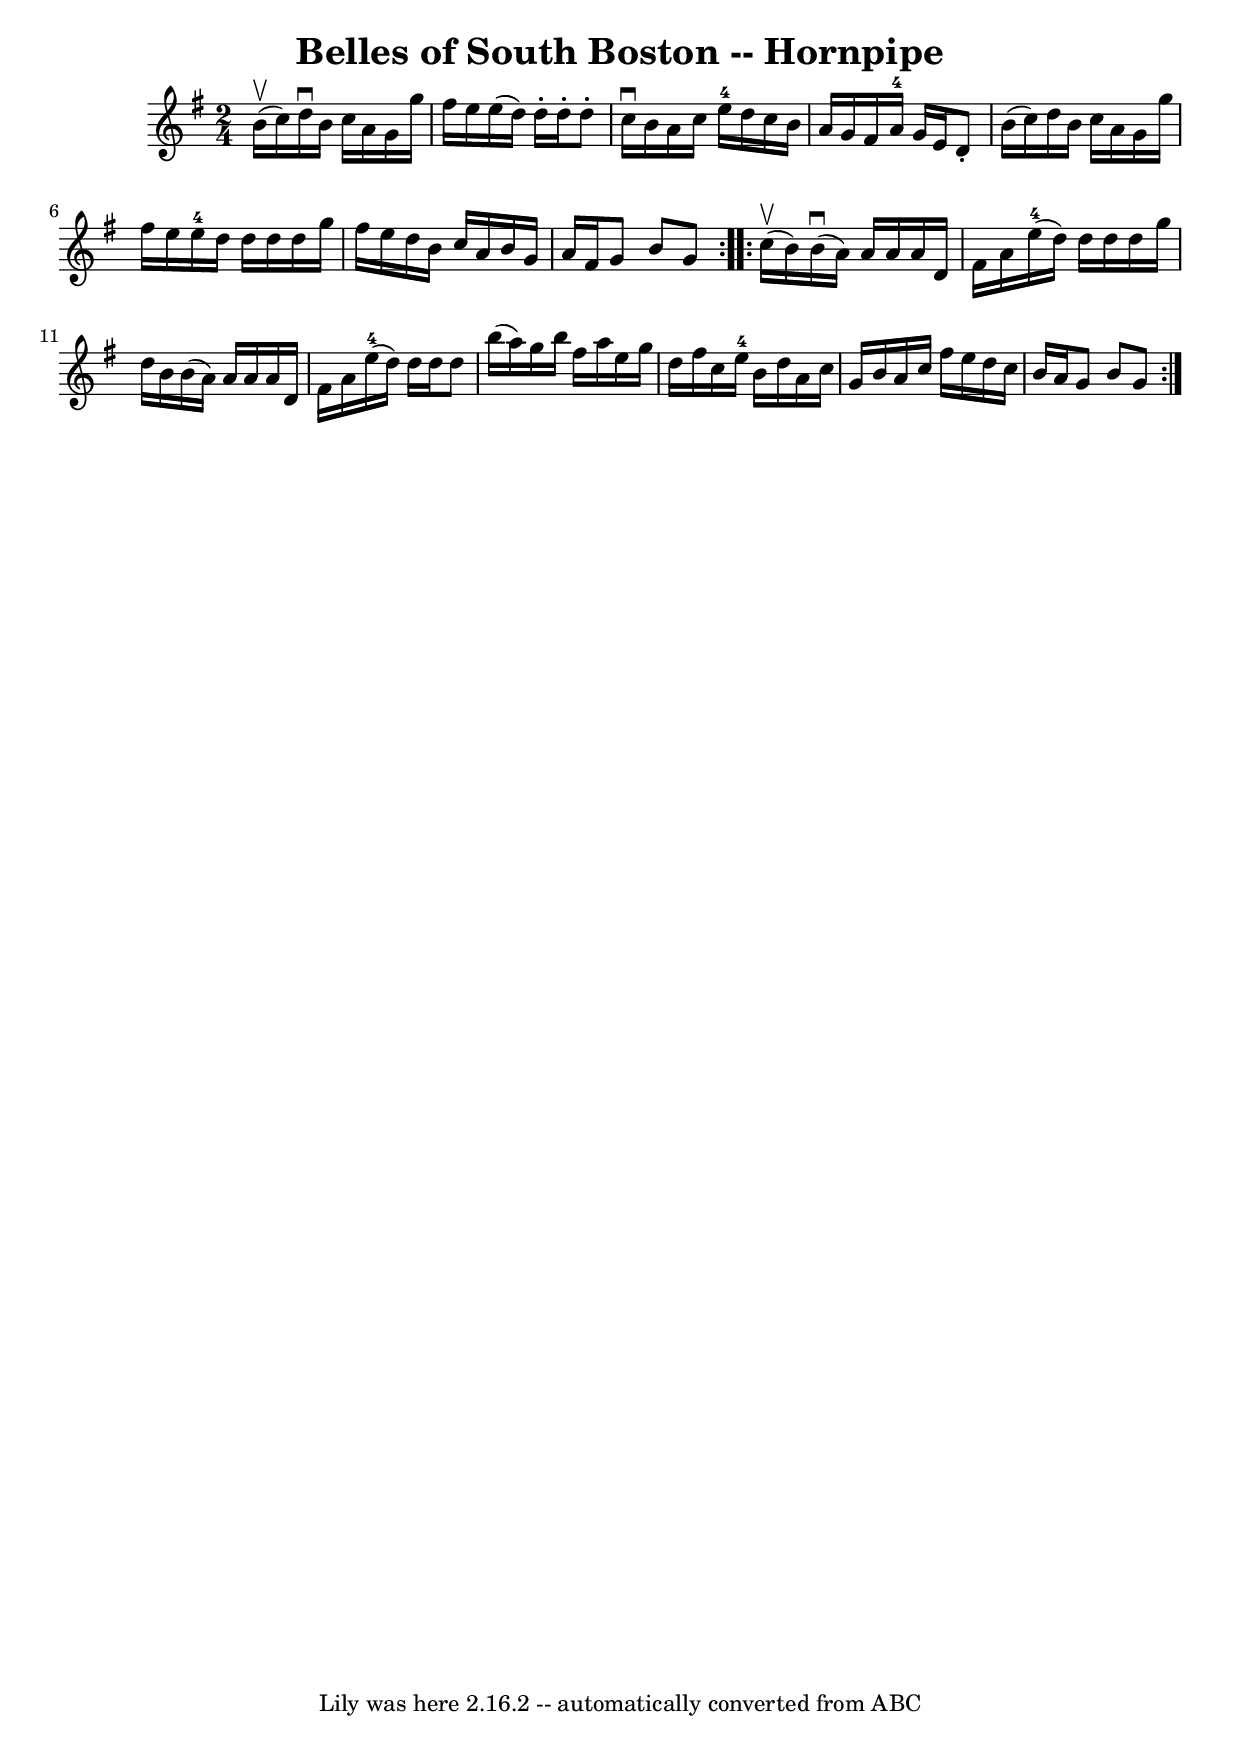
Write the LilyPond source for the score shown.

\version "2.16.2"
\include "Mammoth.ily"
\header {
  %% book = "Cole's 1000 Fiddle Tunes"
  crossRefNumber = "1"
  footnotes = ""
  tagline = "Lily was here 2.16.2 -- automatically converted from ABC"
  title = "Belles of South Boston -- Hornpipe"

}
voicedefault =  {



  \repeat volta 2 {

    \time 2/4 
    \key g \major
    b'16 (^\upbow c''16) |
    d''16^\downbow b'16 c''16 a'16 g'16 g''16 fis''16 e''16   |
    e''16 (d''16) d''16-. d''16-. d''8-. c''16^\downbow b'16  |
    a'16 c''16 e''16-4 d''16 c''16    
    b'16 a'16 g'16  |
    fis'16 a'16-4 g'16 e'16 d'8-.   
    b'16 (c''16) |
    d''16 b'16 c''16 a'16 g'16 g''16 
    fis''16 e''16  |
    e''16-4 d''16 d''16 d''16 d''16   
    g''16 fis''16 e''16  |
    d''16 b'16 c''16 a'16 b'16   
    g'16 a'16 fis'16  |
    g'8 b'8 g'8  
  }     
  \repeat volta 2 {
    
    c''16 (^\upbow b'16) |
    b'16 (^\downbow a'16) a'16    
    a'16 a'16 d'16 fis'16 a'16  |
    e''16-4(d''16)   
    d''16 d''16 d''16 g''16 d''16 b'16  |
    b'16 (a'16) 
    a'16 a'16 a'16 d'16 fis'16 a'16  |
    e''16-4(
    d''16) d''16 d''16 d''8 b''16 (a''16) |
    g''16    
    b''16 fis''16 a''16 e''16 g''16 d''16 fis''16  |
    
    c''16 e''16-4 b'16 d''16 a'16 c''16 g'16 b'16  |
    
    a'16 c''16 fis''16 e''16 d''16 c''16 b'16 a'16  |
    
    g'8 b'8 g'8  
  }   

}

\score{
  <<

    \context Staff="default"
    {
      \voicedefault 
      
    }

  >>
  \layout {
    
  }
  \midi {
  }

}
